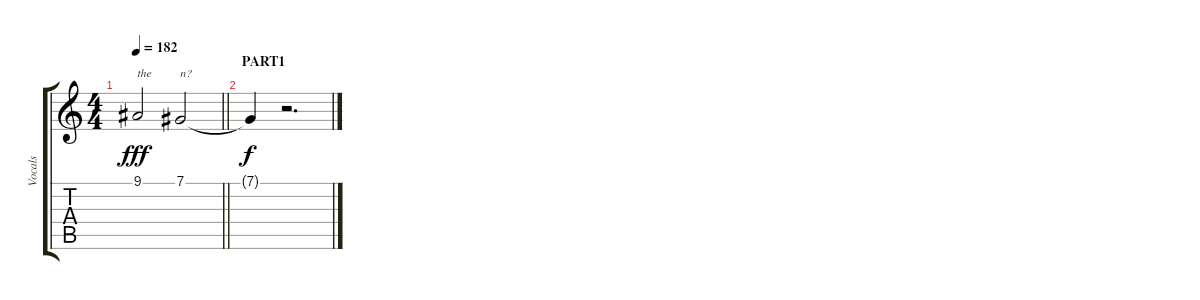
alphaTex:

\track ("Vocals" "Vocals") {instrument violin}
\staff {score tabs}
\tuning (Db4 Ab3 E3 B2 Gb2 Db2) {hide}
\ts (4 4)
\tempo 182
\clef g2
\barLineRight lightlight
\ks c
9.1.2{txt "the" dy fff} 7.1.2{txt "n?"} |
\section ("" "PART1")
7.1{t}.4{dy f} r.2{d}
